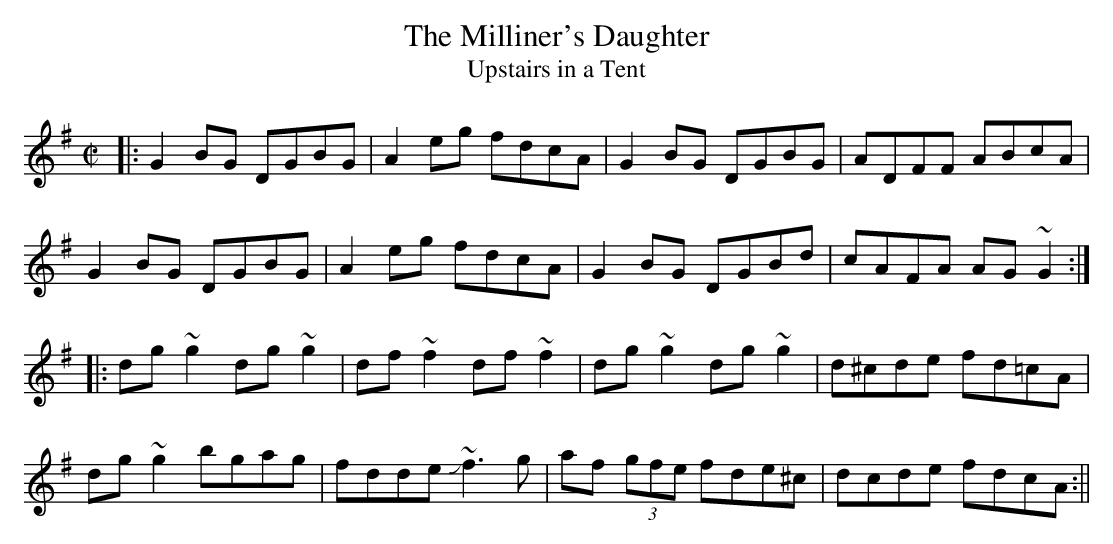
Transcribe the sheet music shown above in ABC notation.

X:1
T:Milliner's Daughter, The
T:Upstairs in a Tent
M:C|
K:G
|:G2BG DGBG|A2eg fdcA|G2BG DGBG|ADFF ABcA|
G2BG DGBG|A2eg fdcA|G2BG DGBd|cAFA AG~G2:|
|:dg~g2 dg~g2|df~f2 df~f2|dg~g2 dg~g2|d^cde fd=cA|
dg~g2 bgag|fdde J~f3g|af (3gfe fde^c|dcde fdcA:||
